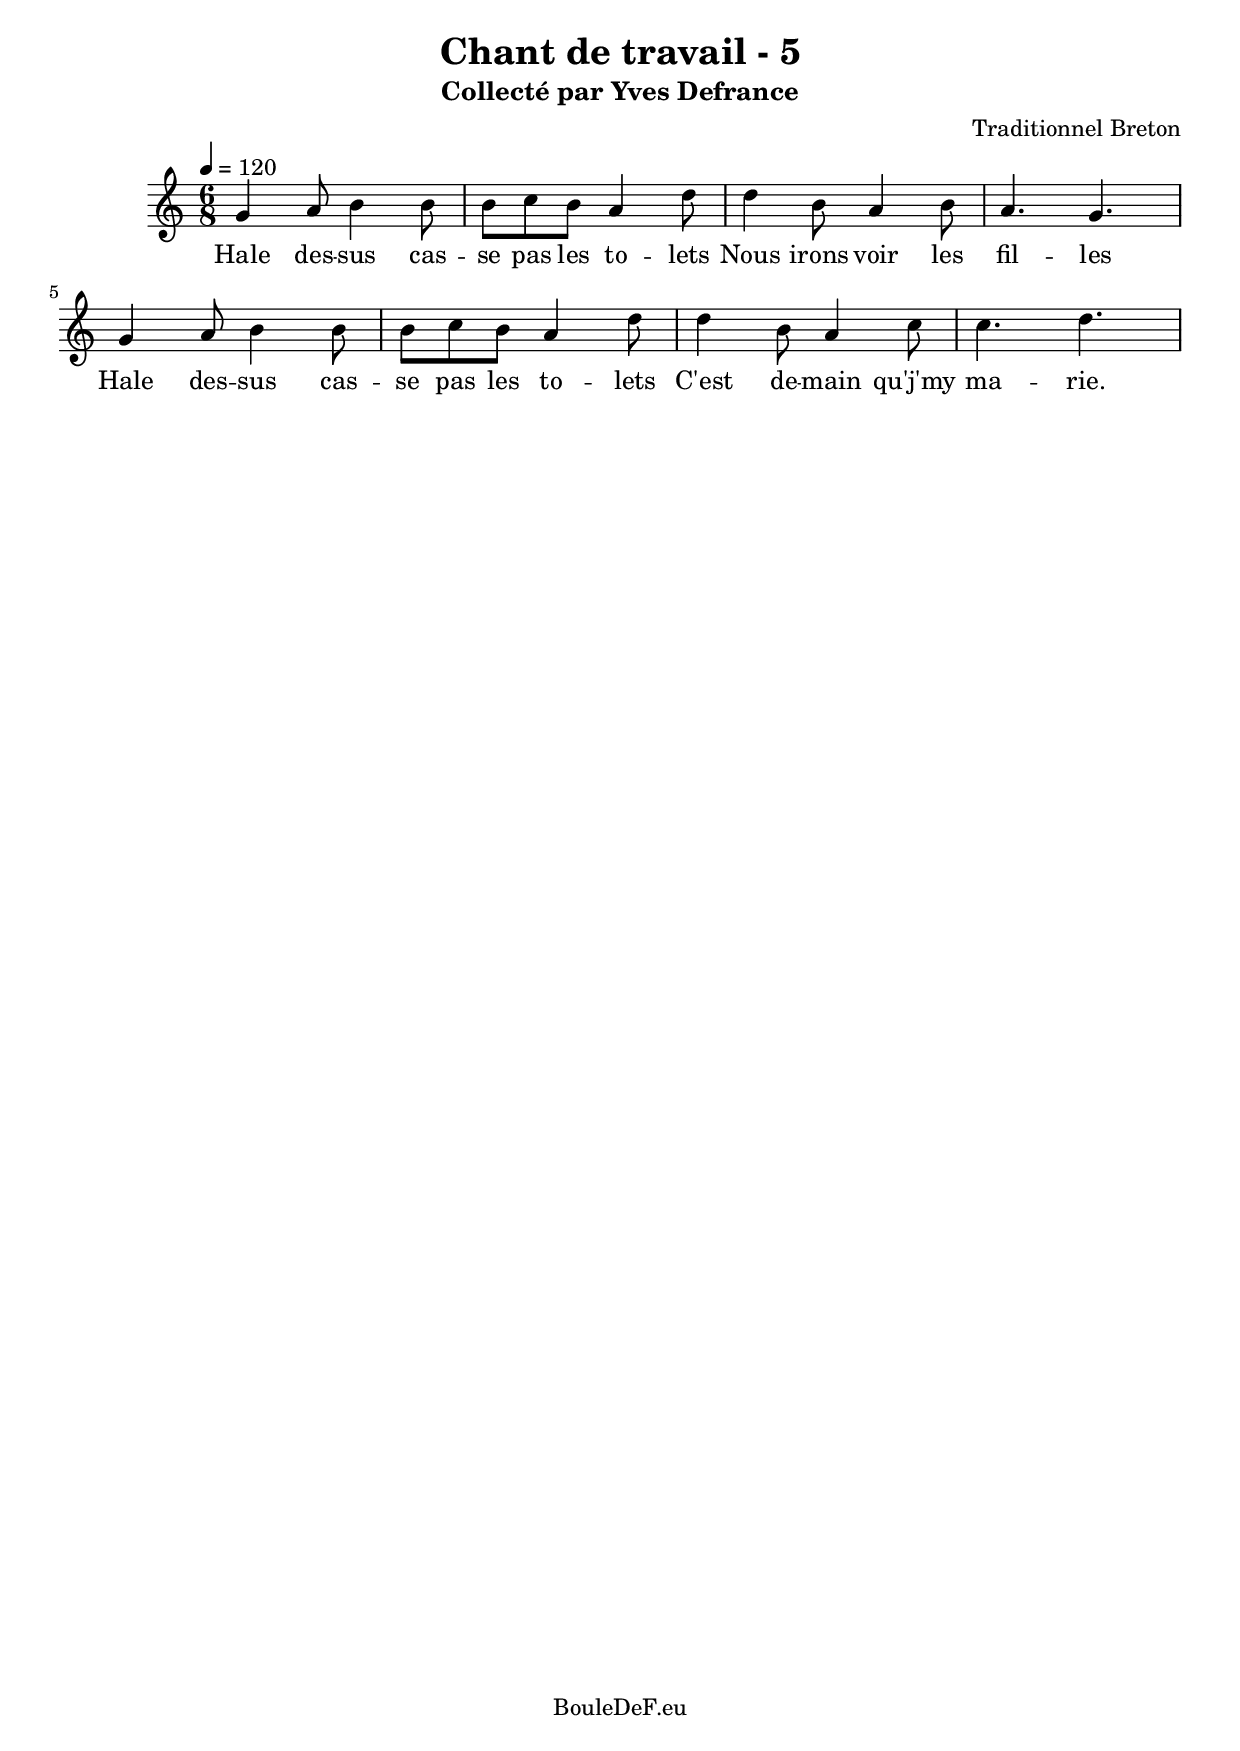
\version "2.16.2"
\include "italiano.ly"

\header {
	title = "Chant de travail - 5"
	subtitle = "Collecté par Yves Defrance"
	composer = "Traditionnel Breton"
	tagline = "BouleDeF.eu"
}

\score {
	\new Staff \relative sib {
		\clef "treble"
		\time 6/8
		\tempo 4 = 120

		| sol'4 la8 si4 si8
		| si do si la4 re8
		| re4 si8 la4 si8
		| la4. sol
		\break
		| sol4 la8 si4 si8
		| si do si la4 re8
		| re4 si8 la4 do8
		| do4. re4.
	}
	\addlyrics {
		| Hale des -- sus cas -- se pas les to -- lets
		Nous irons voir les fil -- les
		Hale des -- sus cas -- se pas les to -- lets
		C'est de -- main qu'j'my ma -- rie.
	}
	\layout {}
	\midi {}
}

